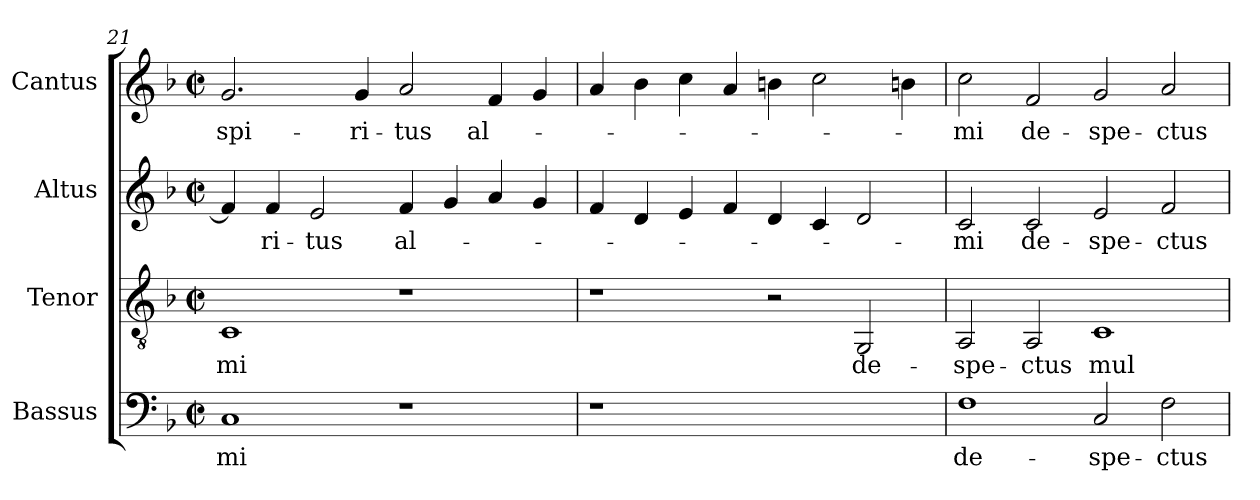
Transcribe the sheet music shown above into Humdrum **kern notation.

**kern	**text	**kern	**text	**kern	**text	**kern	**text
*part4	*part4	*part3	*part3	*part2	*part2	*part1	*part1
*staff4	*staff4	*staff3	*staff3	*staff2	*staff2	*staff1	*staff1
*I"Bassus	*	*I"Tenor	*	*I"Altus	*	*I"Cantus	*
*clefF4	*	*clefGv2	*	*clefG2	*	*clefG2	*
*k[b-]	*	*k[b-]	*	*k[b-]	*	*k[b-]	*
*F:	*	*F:	*	*F:	*	*F:	*
*M2/2	*	*M2/2	*	*M2/2	*	*M2/2	*
*met(c|)	*	*met(c|)	*	*met(c|)	*	*met(c|)	*
=21	=21	=21	=21	=21	=21	=21	=21
!	!LO:LY:b:color=#000000	!	!	!	!	!	!
!	!	!	!LO:LY:b:color=#000000	!	!	!	!
!	!	!	!	!	!	!	!LO:LY:b:color=#000000
1Ci	-mi	1Ci	-mi	4fi/]	.	2.gi/	spi-
!	!	!	!	!	!LO:LY:b:color=#000000	!	!
.	.	.	.	4fi/	-ri-	.	.
!	!	!	!	!	!LO:LY:b:color=#000000	!	!
.	.	.	.	2ei/	-tus	.	.
!	!	!	!	!	!	!	!LO:LY:b:color=#000000
.	.	.	.	.	.	4gi/	-ri-
!	!	!	!	!	!LO:LY:b:color=#000000	!	!
!	!	!	!	!	!	!	!LO:LY:b:color=#000000
1r	.	1r	.	4fi/	al-	2ai/	-tus
.	.	.	.	4gi/	.	.	.
!	!	!	!	!	!	!	!LO:LY:b:color=#000000
.	.	.	.	4ai/	.	4fi/	al-
.	.	.	.	4gi/	.	4gi/	.
=22	=22	=22	=22	=22	=22	=22	=22
!LO:N:vis=1	!	!	!	!	!	!	!
1r	.	1r	.	4fi/	.	4ai/	.
.	.	.	.	4di/	.	4b-i\	.
.	.	.	.	4ei/	.	4cci\	.
.	.	.	.	4fi/	.	4ai/	.
1ryy	.	2r	.	4di/	.	4bni\	.
.	.	.	.	4ci/	.	2cci\	.
!	!	!	!LO:LY:b:color=#000000	!	!	!	!
.	.	2GGi/	de-	2di/	.	.	.
.	.	.	.	.	.	4bni\	.
=23	=23	=23	=23	=23	=23	=23	=23
!	!LO:LY:b:color=#000000	!	!	!	!	!	!
!	!	!	!LO:LY:b:color=#000000	!	!	!	!
!	!	!	!	!	!LO:LY:b:color=#000000	!	!
!	!	!	!	!	!	!	!LO:LY:b:color=#000000
1Fi	de-	2AAi/	-spe-	2ci/	-mi	2cci\	-mi
!	!	!	!LO:LY:b:color=#000000	!	!	!	!
!	!	!	!	!	!LO:LY:b:color=#000000	!	!
!	!	!	!	!	!	!	!LO:LY:b:color=#000000
.	.	2AAi/	-ctus	2ci/	de-	2fi/	de-
!	!LO:LY:b:color=#000000	!	!	!	!	!	!
!	!	!	!LO:LY:b:color=#000000	!	!	!	!
!	!	!	!	!	!LO:LY:b:color=#000000	!	!
!	!	!	!	!	!	!	!LO:LY:b:color=#000000
2Ci/	-spe-	1Ci	mul-	2ei/	-spe-	2gi/	-spe-
!	!LO:LY:b:color=#000000	!	!	!	!	!	!
!	!	!	!	!	!LO:LY:b:color=#000000	!	!
!	!	!	!	!	!	!	!LO:LY:b:color=#000000
2Fi\	-ctus	.	.	2fi/	-ctus	2ai/	-ctus
=	=	=	=	=	=	=	=
*-	*-	*-	*-	*-	*-	*-	*-
